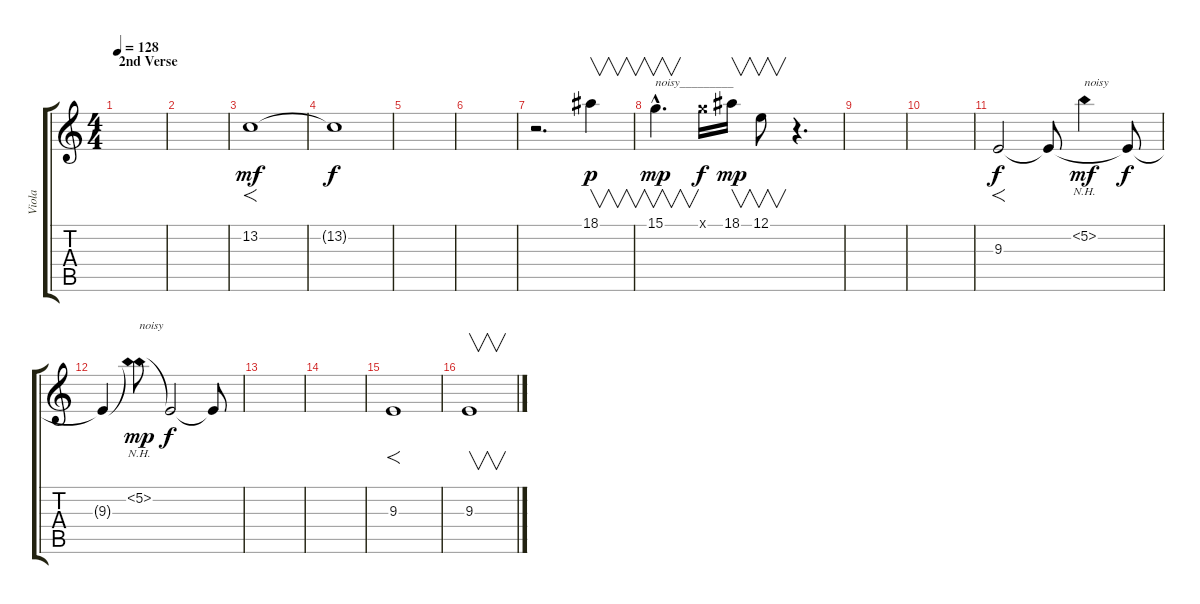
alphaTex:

\track ("Viola" "Viola") {instrument viola}
\staff {score tabs}
\tuning (E4 B3 G3 D3 A2 E2) {hide}
\ts (4 4)
\section ("" "2nd Verse")
\tempo 128
\clef g2
\ks c
|
|
13.2.1{f dy mf} |
13.2{t}.1{dy f} |
|
|
r.2{d} 18.1.4{v dy p} |
15.1{hac}.4{v d txt "noisy_________" dy mp} 15.1{x}.16{dy f} 18.1.16{v dy mp} 12.1.8{v} r.4{d} |
|
|
9.3.2{f dy f} 9.3{t}.8 5.2{nh}.4{txt "noisy" dy mf} 9.3{t}.8{dy f} |
9.3{t}.4 (5.2{nh} 9.3{nh t}).8{txt "noisy" dy mp} 9.3{t}.2{dy f} 9.3{t}.8 |
|
|
9.3.1{f} |
9.3.1{v}
